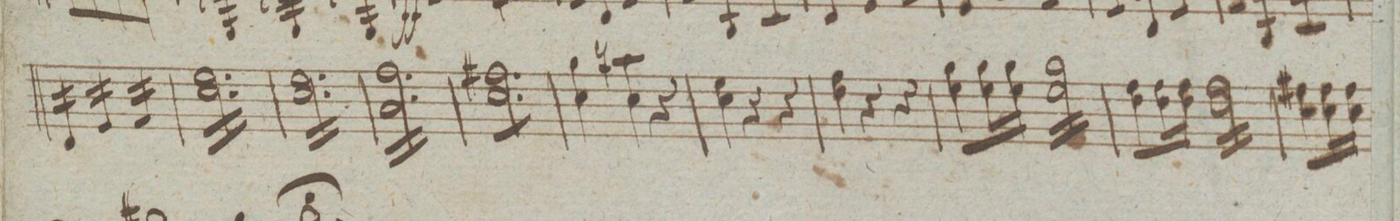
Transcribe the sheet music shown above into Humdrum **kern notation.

**kern	**dynam
*I"Violino 2do	*
*clefG2	*
*k[]	*
*met(c)	*
*M3/4	*
16d/LL	.
16d/	.
16d/	.
16d/JJ	.
16e/LL	.
16e/	.
16e/	.
16e/JJ	.
16f/LL	.
16f/	.
16f/	.
16f/JJ	.
=64	=64
16ee\ 16cc\LL	.
16ee\ 16cc\	.
16ee\ 16cc\	.
16ee\ 16cc\	.
16ee\ 16cc\	.
16ee\ 16cc\	.
16ee\ 16cc\	.
16ee\ 16cc\	.
16ee\ 16cc\	.
16ee\ 16cc\	.
16ee\ 16cc\	.
16ee\ 16cc\JJ	.
=65	=65
16ee\ 16cc\LL	.
16ee\ 16cc\	.
16ee\ 16cc\	.
16ee\ 16cc\	.
16ee\ 16cc\	.
16ee\ 16cc\	.
16ee\ 16cc\	.
16ee\ 16cc\	.
16ee\ 16cc\	.
16ee\ 16cc\	.
16ee\ 16cc\	.
16ee\ 16cc\JJ	.
=66	=66
16ff\ 16a\LL	.
16ff\ 16a\	.
16ff\ 16a\	.
16ff\ 16a\	.
16ff\ 16a\	.
16ff\ 16a\	.
16ff\ 16a\	.
16ff\ 16a\	.
16ff\ 16a\	.
16ff\ 16a\	.
16ff\ 16a\	.
16ff\ 16a\JJ	.
=67	=67
8ff#X\ 8cc\L	.
8ff#X\ 8cc\	.
8ff#X\ 8cc\	.
8ff#X\ 8cc\	.
8ff#X\ 8cc\	.
8ff#X\ 8cc\J	.
*Xtremolo	*
=68	=68
4gg\ 4cc\	.
4aan\ 4cc\	.
4r	.
=69	=69
2.ryy	.
=70	=70
4ee\ 4cc\	.
4r	.
4r	.
=71	=71
4ff\ 4dd\	.
4r	.
4r	.
=72	=72
8gg\L 8ee\	.
16gg\L 16ee\	.
16gg\JJ 16ee\	.
*tremolo	*
16gg\ 16ee\LL	.
16gg\ 16ee\	.
16gg\ 16ee\	.
16gg\ 16ee\	.
16gg\ 16ee\	.
16gg\ 16ee\	.
16gg\ 16ee\	.
16gg\ 16ee\JJ	.
*Xtremolo	*
=73	=73
8ff\L 8dd\	.
16ff\L 16dd\	.
16ff\JJ 16dd\	.
*tremolo	*
16ff\ 16dd\LL	.
16ff\ 16dd\	.
16ff\ 16dd\	.
16ff\ 16dd\	.
16ff\ 16dd\	.
16ff\ 16dd\	.
16ff\ 16dd\	.
16ff\ 16dd\JJ	.
*Xtremolo	*
=74	=74
8ff#X\L 8cc\	.
16ff#\L 16cc\	.
16ff#\JJ 16cc\	.
*-	*-
